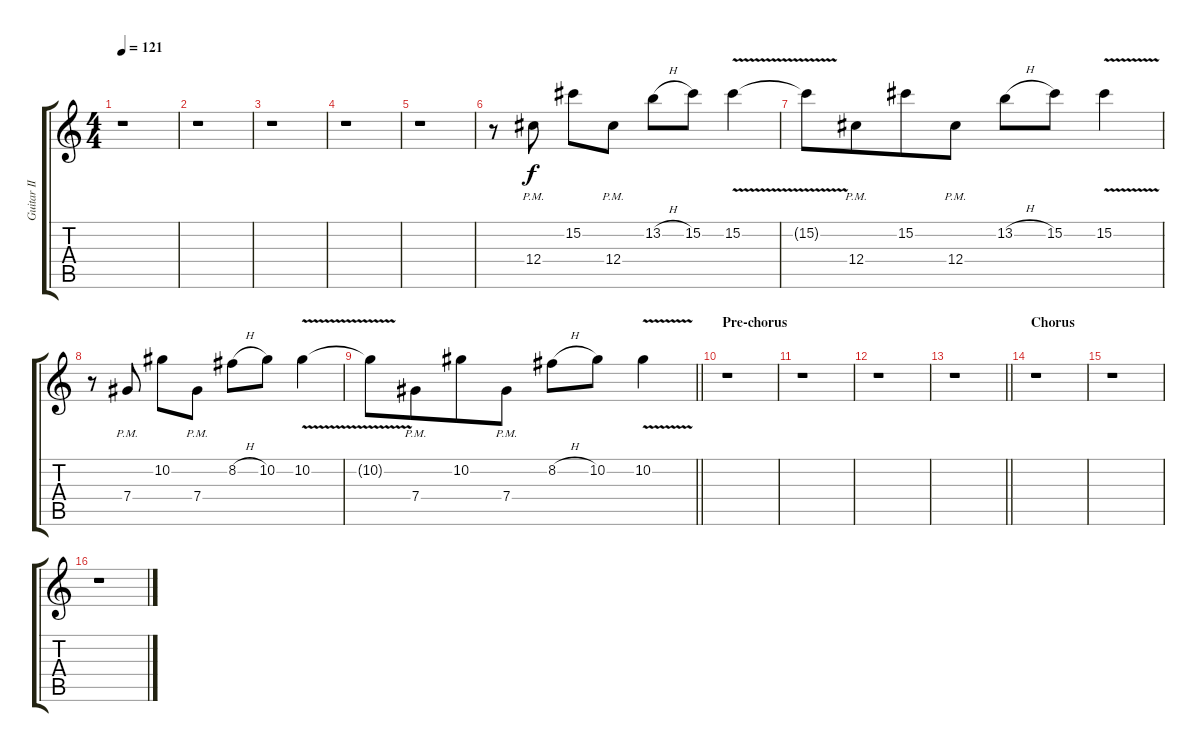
\track ("Guitar II" "Guitar II") {instrument distortionguitar}
\staff {score tabs}
\tuning (Eb4 Bb3 Gb3 Db3 Ab2 Eb2) {hide}
\ts (4 4)
\tempo 121
\clef g2
\ks aminor
r.1{dy f} |
r.1 |
r.1 |
r.1 |
r.1 |
r.8 12.4{pm}.8 15.2.8 12.4{pm}.8 13.2{h}.8 15.2.8 15.2{v}.4 |
15.2{t}.8 12.4{pm}.8{beam merge} 15.2.8 12.4{pm}.8 13.2{h}.8 15.2.8 15.2{v}.4 |
r.8 7.4{pm}.8 10.2.8 7.4{pm}.8 8.2{h}.8 10.2.8 10.2{v}.4 |
\barLineRight lightlight
10.2{t}.8 7.4{pm}.8{beam merge} 10.2.8 7.4{pm}.8 8.2{h}.8 10.2.8 10.2{v}.4 |
\section ("" "Pre-chorus")
r.1 |
r.1 |
r.1 |
\barLineRight lightlight
r.1 |
\section ("" "Chorus")
r.1 |
r.1 |
r.1
